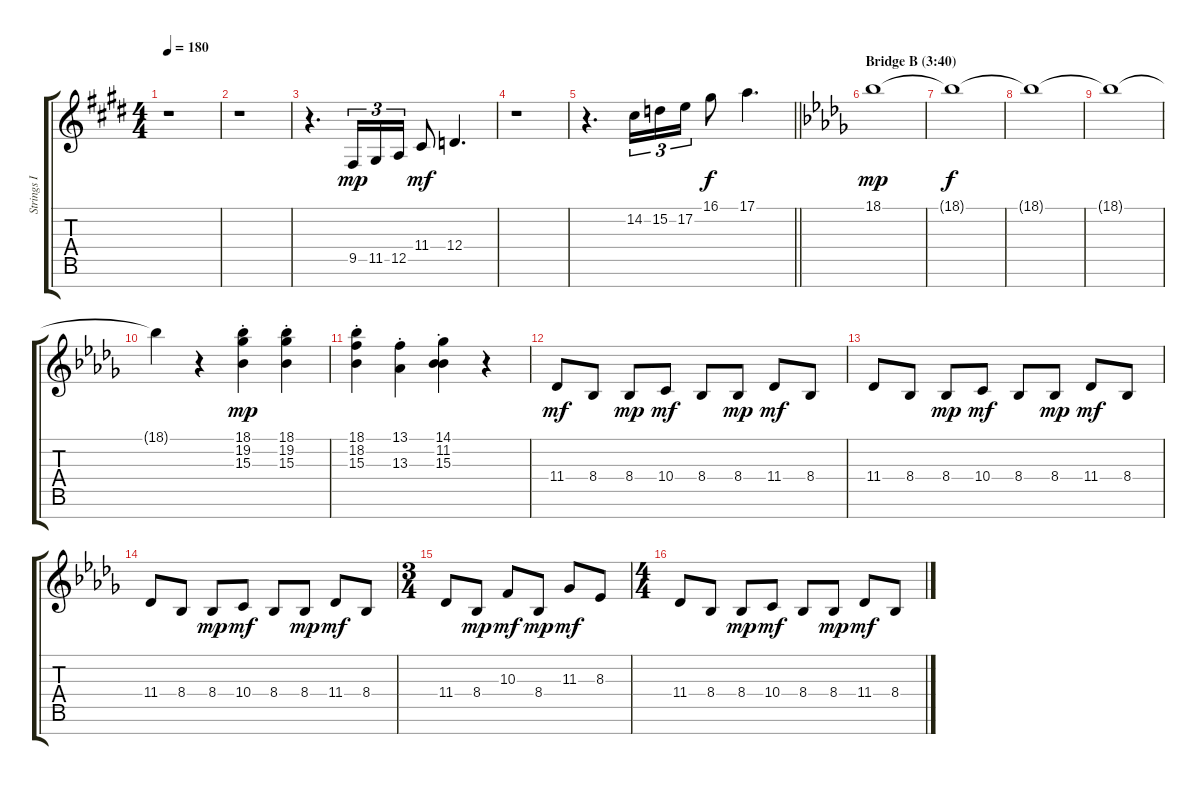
\track ("Strings I" "Strings I") {instrument stringensemble1}
\staff {score tabs}
\tuning (E4 B3 G3 D3 A2 E2 B1) {hide}
\ts (4 4)
\tempo 180
\clef g2
\ks c#minor
r.1{dy mp} |
r.1 |
r.4{d} 9.5.16{tu (3 2)} 11.5.16{tu (3 2)} 12.5.16{tu (3 2)} 11.4.8{dy mf} 12.4.4{d} |
r.1 |
\barLineRight lightlight
r.4{d} 14.2.16{tu (3 2)} 15.2.16{tu (3 2)} 17.2.16{tu (3 2)} 16.1.8{dy f} 17.1.4{d} |
\section ("" "Bridge B (3:40)")
\ks bbminor
18.1.1{dy mp} |
18.1{t}.1{dy f volume 2} |
18.1{t}.1 |
18.1{t}.1 |
18.1{t}.4 r.4 (18.1{st} 19.2{st} 15.3{st}).4{dy mp volume 13} (18.1{st} 19.2{st} 15.3{st}).4 |
(18.1{st} 18.2{st} 15.3{st}).4 (13.1{st} 13.3{st}).4 (14.1{st} 11.2{st} 15.3{st}).4 r.4 |
11.4.8{dy mf} 8.4.8 8.4.8{dy mp} 10.4.8{dy mf} 8.4.8 8.4.8{dy mp} 11.4.8{dy mf} 8.4.8 |
11.4.8 8.4.8 8.4.8{dy mp} 10.4.8{dy mf} 8.4.8 8.4.8{dy mp} 11.4.8{dy mf} 8.4.8 |
11.4.8 8.4.8 8.4.8{dy mp} 10.4.8{dy mf} 8.4.8 8.4.8{dy mp} 11.4.8{dy mf} 8.4.8 |
\ts (3 4)
11.4.8 8.4.8{dy mp} 10.3.8{dy mf} 8.4.8{dy mp} 11.3.8{dy mf} 8.3.8 |
\ts (4 4)
11.4.8 8.4.8 8.4.8{dy mp} 10.4.8{dy mf} 8.4.8 8.4.8{dy mp} 11.4.8{dy mf} 8.4.8
